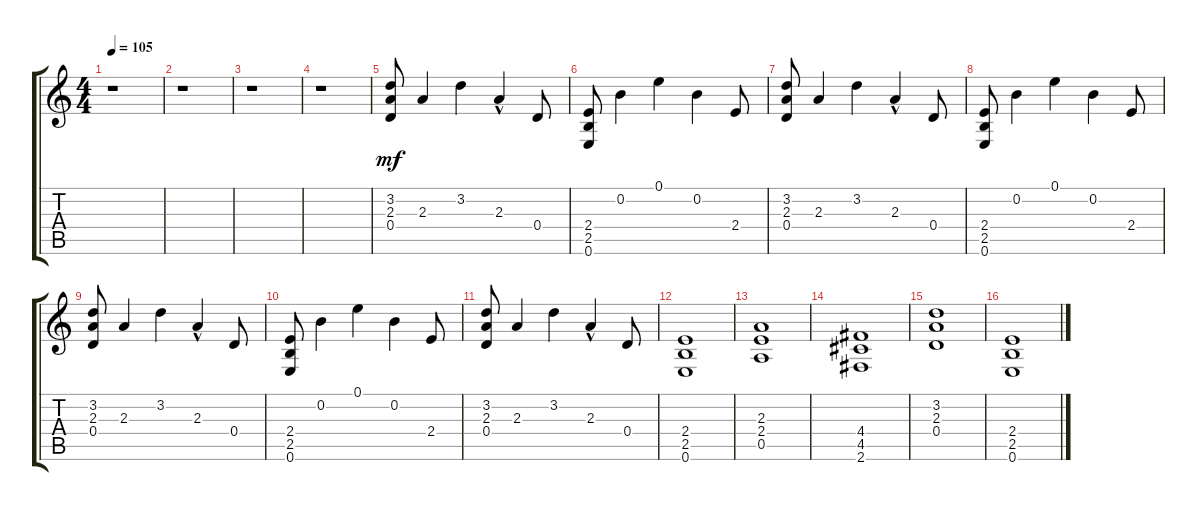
\track "" {instrument overdrivenguitar}
\staff {score tabs}
\tuning (E4 B3 G3 D3 A2 E2) {hide}
\ts (4 4)
\tempo 105
\clef g2
\ks c
r.1{dy mf} |
r.1 |
r.1 |
r.1 |
(3.2 2.3 0.4).8 2.3.4 3.2.4 2.3{hac}.4 0.4.8 |
(2.4 2.5 0.6).8 0.2.4 0.1.4 0.2.4 2.4.8 |
(3.2 2.3 0.4).8 2.3.4 3.2.4 2.3{hac}.4 0.4.8 |
(2.4 2.5 0.6).8 0.2.4 0.1.4 0.2.4 2.4.8 |
(3.2 2.3 0.4).8 2.3.4 3.2.4 2.3{hac}.4 0.4.8 |
(2.4 2.5 0.6).8 0.2.4 0.1.4 0.2.4 2.4.8 |
(3.2 2.3 0.4).8 2.3.4 3.2.4 2.3{hac}.4 0.4.8 |
(2.4 2.5 0.6).1 |
(2.3 2.4 0.5).1 |
(4.4 4.5 2.6).1 |
(3.2 2.3 0.4).1 |
(2.4 2.5 0.6).1
